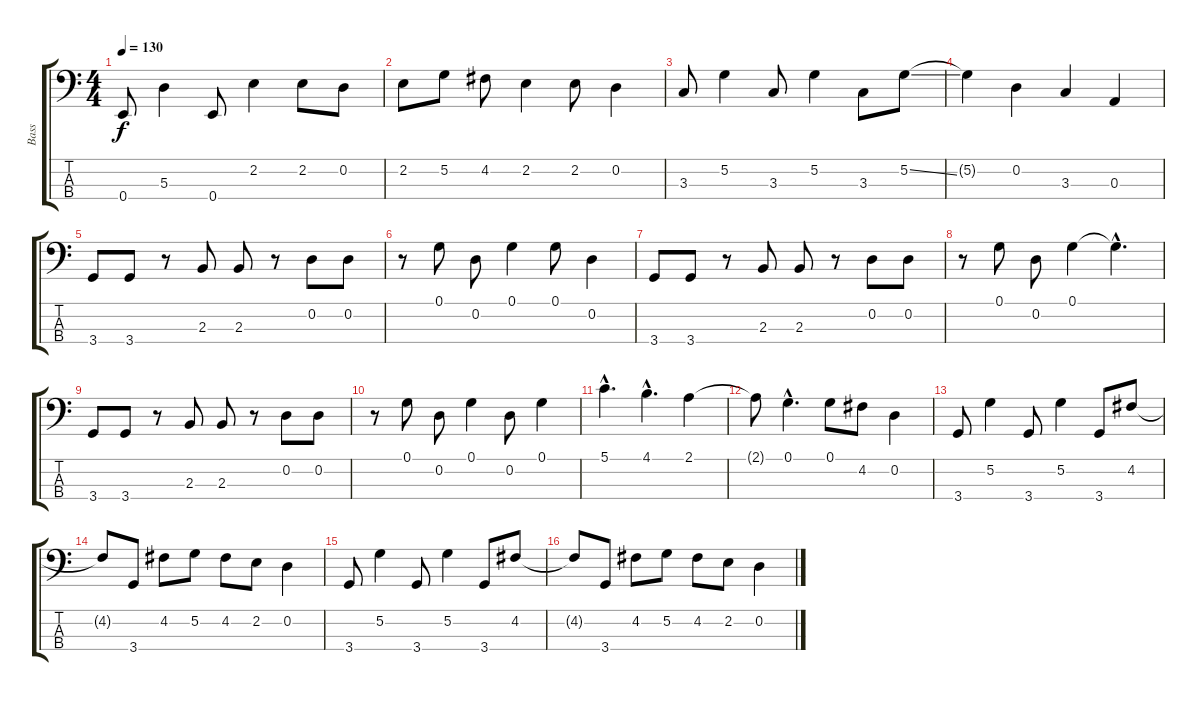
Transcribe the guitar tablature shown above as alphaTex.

\track ("Bass" "Bass") {instrument electricbasspick}
\staff {score tabs}
\tuning (G2 D2 A1 E1) {hide}
\ts (4 4)
\tempo 130
\clef f4
\ks c
0.4.8{dy f} 5.3.4 0.4.8 2.2.4 2.2.8 0.2.8 |
2.2.8 5.2.8 4.2.8 2.2.4 2.2.8 0.2.4 |
3.3.8 5.2.4 3.3.8 5.2.4 3.3.8 5.2{ss}.8 |
5.2{t}.4 0.2.4 3.3.4 0.3.4 |
3.4.8 3.4.8 r.8 2.3.8 2.3.8 r.8 0.2.8 0.2.8 |
r.8 0.1.8 0.2.8 0.1.4 0.1.8 0.2.4 |
3.4.8 3.4.8 r.8 2.3.8 2.3.8 r.8 0.2.8 0.2.8 |
r.8 0.1.8 0.2.8 0.1.4 0.1{hac t}.4{d} |
3.4.8 3.4.8 r.8 2.3.8 2.3.8 r.8 0.2.8 0.2.8 |
r.8 0.1.8 0.2.8 0.1.4 0.2.8 0.1.4 |
5.1{hac}.4{d} 4.1{hac}.4{d} 2.1.4 |
2.1{t}.8 0.1{hac}.4{d} 0.1.8 4.2.8 0.2.4 |
3.4.8 5.2.4 3.4.8 5.2.4 3.4.8 4.2.8 |
4.2{t}.8 3.4.8 4.2.8 5.2.8 4.2.8 2.2.8 0.2.4 |
3.4.8 5.2.4 3.4.8 5.2.4 3.4.8 4.2.8 |
4.2{t}.8 3.4.8 4.2.8 5.2.8 4.2.8 2.2.8 0.2.4
